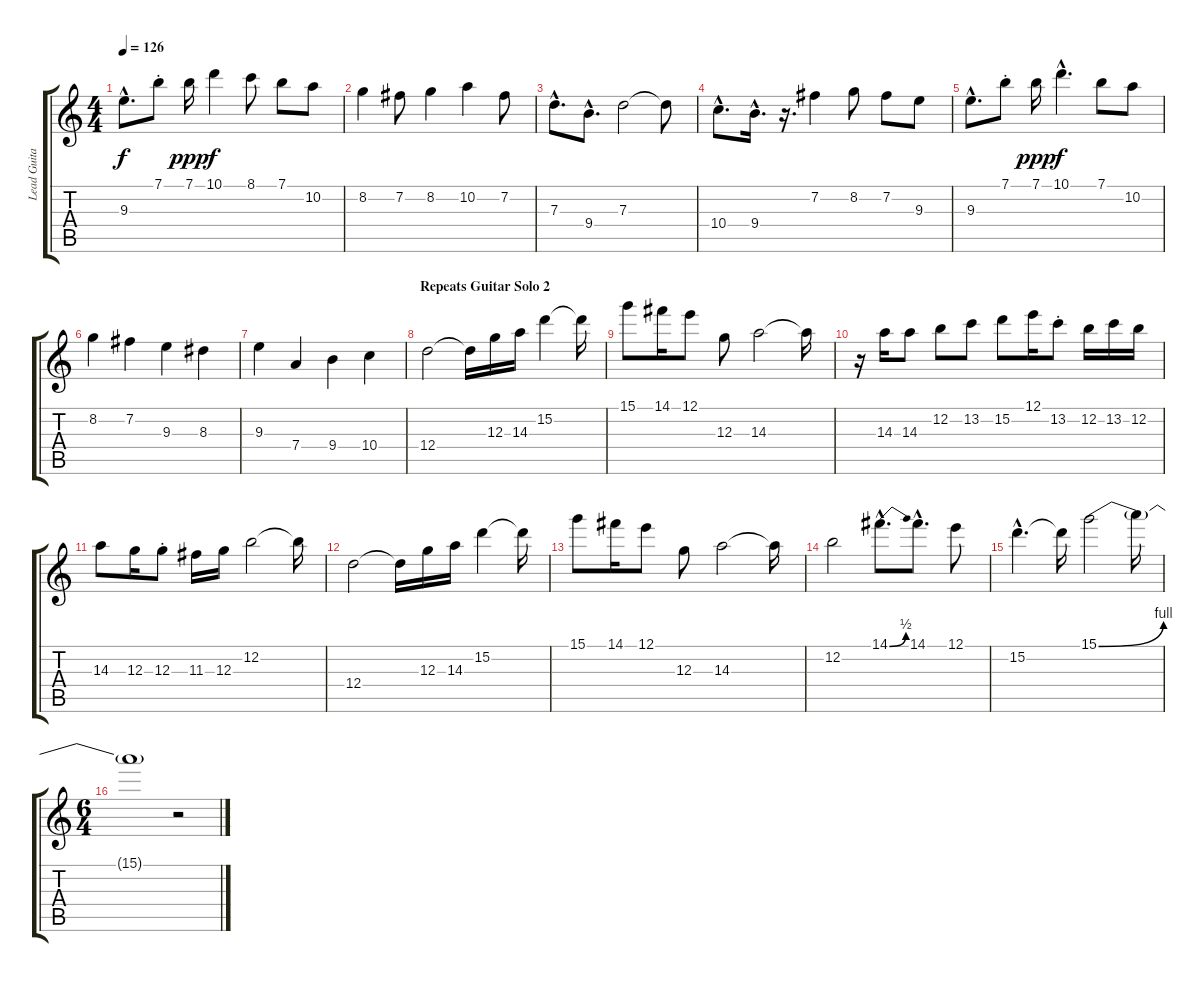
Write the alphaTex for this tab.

\track ("Lead Guitar" "Lead Guita") {instrument distortionguitar}
\staff {score tabs}
\tuning (E4 B3 G3 D3 A2 E2) {hide}
\ts (4 4)
\tempo 126
\clef g2
\ks c
9.3{hac}.8{d dy f} 7.1{st}.8 7.1.16{dy ppp} 10.1.4{dy f} 8.1.8 7.1.8 10.2.8 |
8.2.4 7.2.8 8.2.4 10.2.4 7.2.8 |
7.3{hac}.8{d} 9.4{hac}.8{d} 7.3.2 7.3{t}.8 |
10.4{hac}.8{d} 9.4{hac}.16{d} r.16{d} 7.2.4 8.2.8 7.2.8 9.3.8 |
9.3{hac}.8{d} 7.1{st}.8 7.1.16{dy ppp} 10.1{hac}.4{d dy f} 7.1.8 10.2.8 |
8.2.4 7.2.4 9.3.4 8.3.4 |
9.3.4 7.4.4 9.4.4 10.4.4 |
\section ("" "Repeats Guitar Solo 2")
12.4.2 12.4{t}.16 12.3.16 14.3.16 15.2.4 15.2{t}.16 |
15.1.8 14.1.16 12.1.8 12.3.8 14.3.2 14.3{t}.16 |
r.16 14.3.16 14.3.8 12.2.8 13.2.8 15.2.8 12.1.16 13.2{st}.8 12.2.16 13.2.16 12.2.16 |
14.3.8 12.3.16 12.3{st}.8 11.3.16 12.3.16 12.2.2 12.2{t}.16 |
12.4.2 12.4{t}.16 12.3.16 14.3.16 15.2.4 15.2{t}.16 |
15.1.8 14.1.16 12.1.8 12.3.8 14.3.2 14.3{t}.16 |
12.2.2 14.1{be (bend 0 0 60 2) hac}.8{d} 14.1{hac}.8{d} 12.1.8 |
15.2{hac}.4{d} 15.2{t}.16 15.1{be (bend 0 0 60 4)}.2 15.1{t}.16 |
\ts (6 4)
15.1{t}.1 r.2
